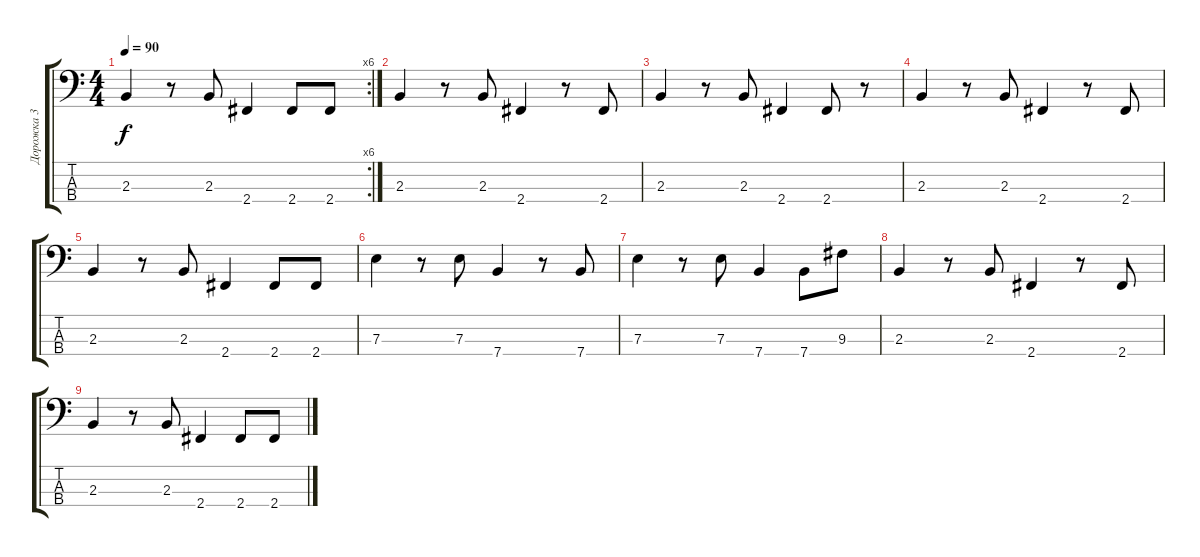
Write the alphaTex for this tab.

\track ("Дорожка 3" "Дорожка 3") {instrument electricbassfinger}
\staff {score tabs}
\tuning (G2 D2 A1 E1) {hide}
\rc 6
\ts (4 4)
\tempo 90
\clef f4
\ks c
2.3.4{dy f} r.8 2.3.8 2.4.4 2.4.8 2.4.8 |
2.3.4 r.8 2.3.8 2.4.4 r.8 2.4.8 |
2.3.4 r.8 2.3.8 2.4.4 2.4.8 r.8 |
2.3.4 r.8 2.3.8 2.4.4 r.8 2.4.8 |
2.3.4 r.8 2.3.8 2.4.4 2.4.8 2.4.8 |
7.3.4 r.8 7.3.8 7.4.4 r.8 7.4.8 |
7.3.4 r.8 7.3.8 7.4.4 7.4.8 9.3.8 |
2.3.4 r.8 2.3.8 2.4.4 r.8 2.4.8 |
2.3.4 r.8 2.3.8 2.4.4 2.4.8 2.4.8
